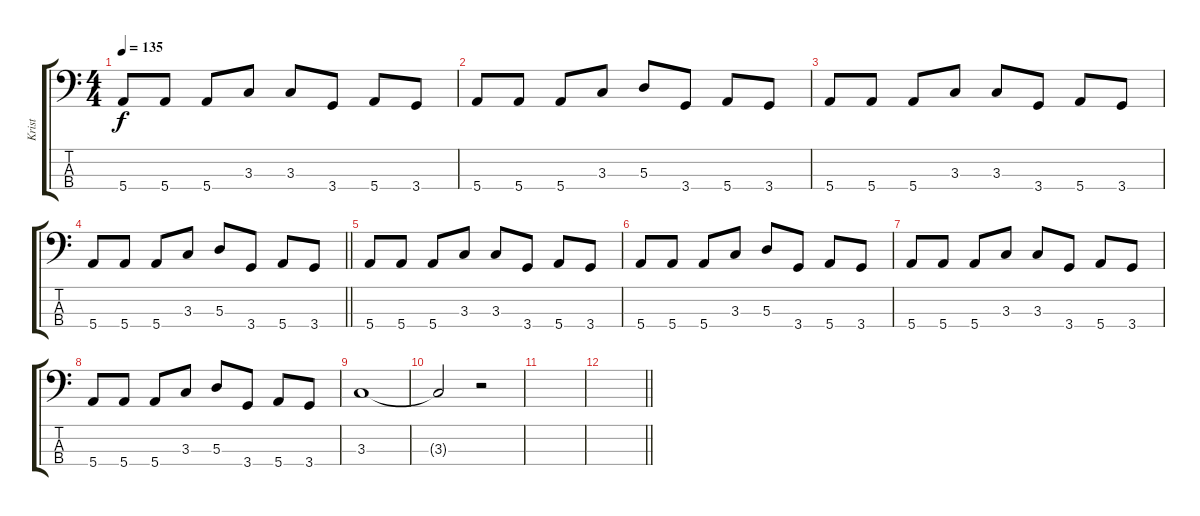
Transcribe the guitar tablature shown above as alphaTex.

\track ("Krist" "Krist") {instrument electricbasspick}
\staff {score tabs}
\tuning (G2 D2 A1 E1) {hide}
\ts (4 4)
\tempo 135
\clef f4
\ks c
5.4.8{dy f} 5.4.8 5.4.8 3.3.8 3.3.8 3.4.8 5.4.8 3.4.8 |
5.4.8 5.4.8 5.4.8 3.3.8 5.3.8 3.4.8 5.4.8 3.4.8 |
5.4.8 5.4.8 5.4.8 3.3.8 3.3.8 3.4.8 5.4.8 3.4.8 |
\barLineRight lightlight
5.4.8 5.4.8 5.4.8 3.3.8 5.3.8 3.4.8 5.4.8 3.4.8 |
5.4.8 5.4.8 5.4.8 3.3.8 3.3.8 3.4.8 5.4.8 3.4.8 |
5.4.8 5.4.8 5.4.8 3.3.8 5.3.8 3.4.8 5.4.8 3.4.8 |
5.4.8 5.4.8 5.4.8 3.3.8 3.3.8 3.4.8 5.4.8 3.4.8 |
5.4.8 5.4.8 5.4.8 3.3.8 5.3.8 3.4.8 5.4.8 3.4.8 |
3.3.1 |
3.3{t}.2 r.2 |
|
\barLineRight lightlight
